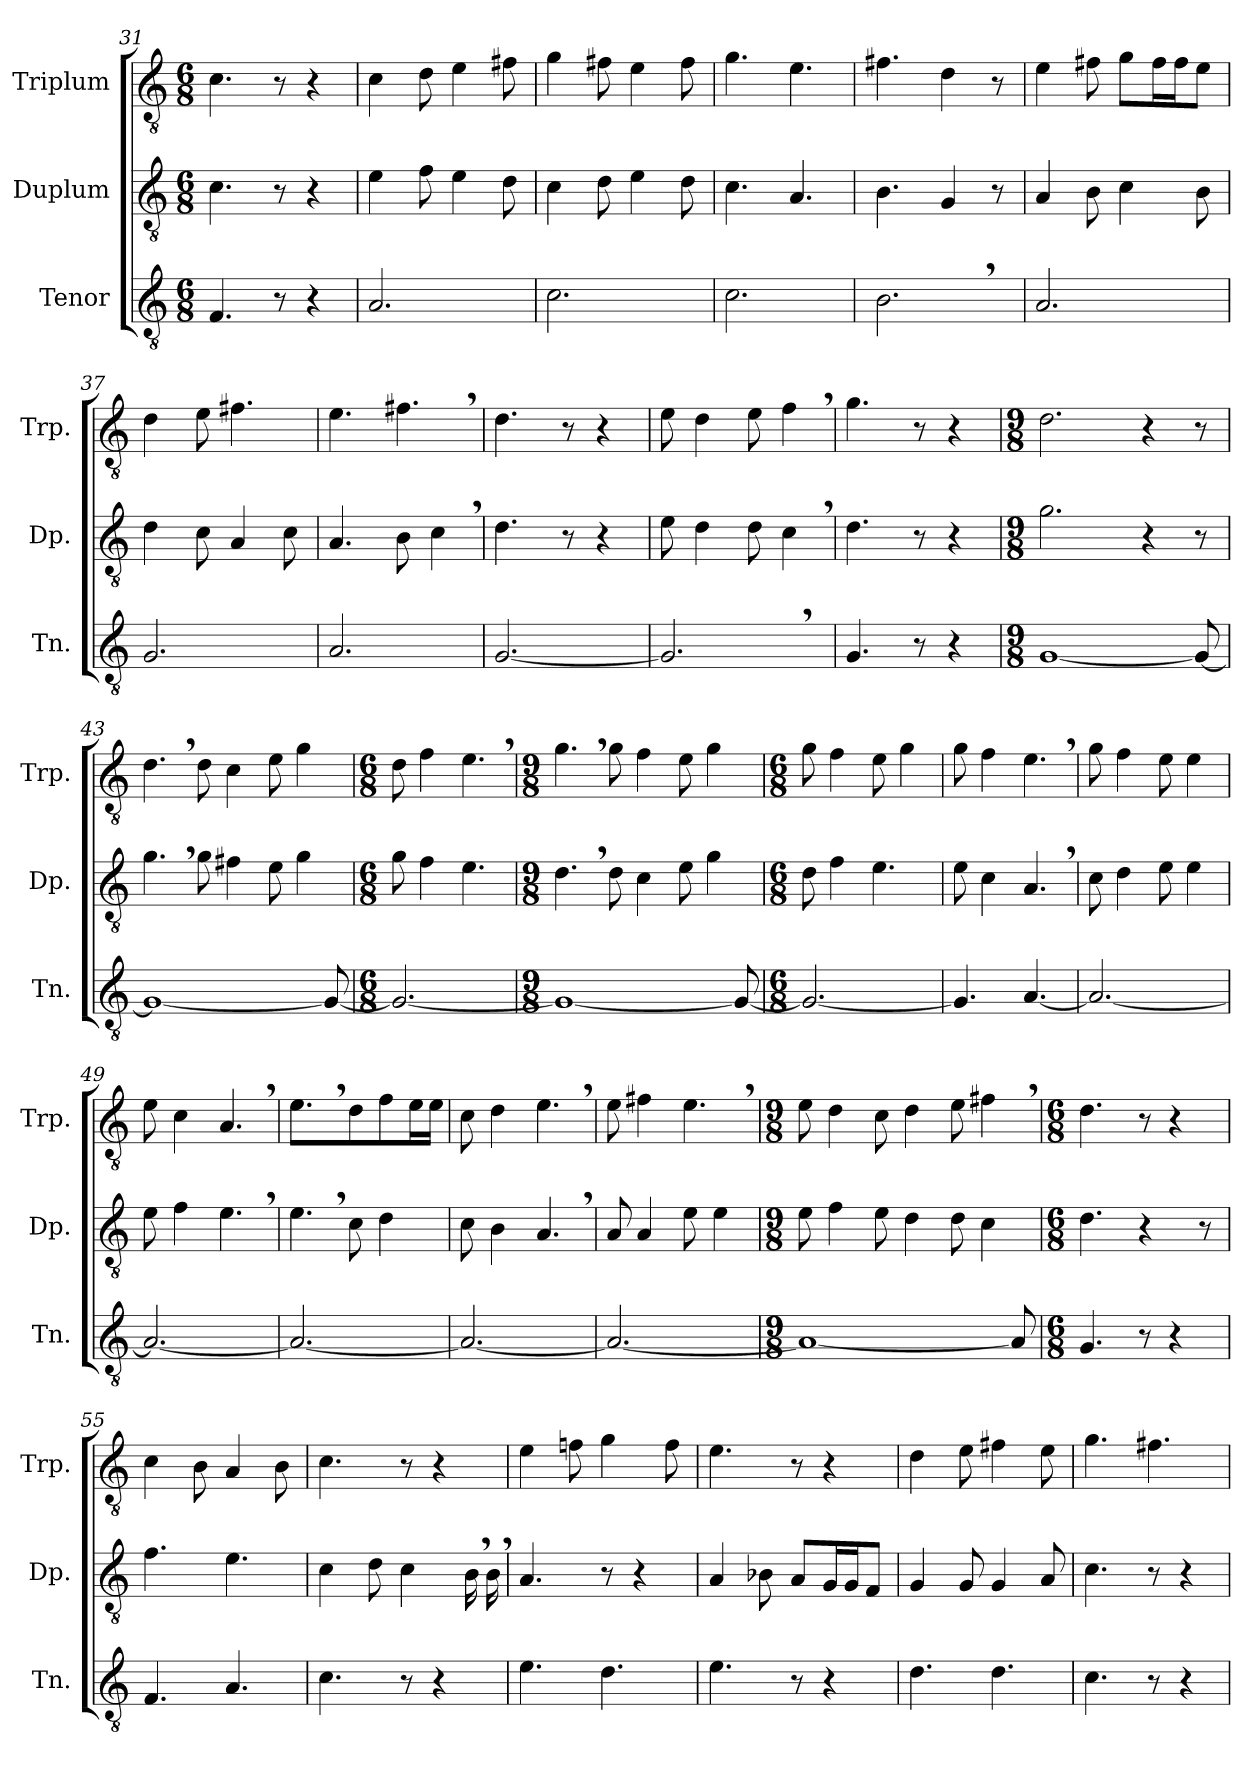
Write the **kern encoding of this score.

**kern	**kern	**kern
*part3	*part2	*part1
*staff3	*staff2	*staff1
*I"Tenor	*I"Duplum	*I"Triplum
*I'Tn.	*I'Dp.	*I'Trp.
*clefGv2	*clefGv2	*clefGv2
*k[]	*k[]	*k[]
*M6/8	*M6/8	*M6/8
=31	=31	=31
4.F/	4.c\	4.c\
8r	8r	8r
4r	4r	4r
=32	=32	=32
2.A/	4e\	4c\
.	8f\	8d\
.	4e\	4e\
.	8d\	8f#X\
!!LO:LB:g=z
=33	=33	=33
2.c\	4c\	4g\
.	8d\	8f#X\
.	4e\	4e\
.	8d\	8f#\
=34	=34	=34
2.c\	4.c\	4.g\
.	4.A/	4.e\
=35	=35	=35
2.B,\	4.B\	4.f#X\
.	4G/	4d\
.	8r	8r
=36	=36	=36
2.A/	4A/	4e\
.	8B\	8f#X\
.	4c\	8g\L
*	*	*tremolo
.	.	16f#\
.	.	16f#\
*	*	*Xtremolo
.	8B\	8e\J
=37	=37	=37
2.G/	4d\	4d\
.	8c\	8e\
.	4A/	4.f#X\
.	8c\	.
=38	=38	=38
2.A/	4.A/	4.e\
.	8B\	4.f#X,\
.	4c,\	.
=39	=39	=39
[2.G/	4.d\	4.d\
.	8r	8r
.	4r	4r
=40	=40	=40
2.G,/]	8e\	8e\
.	4d\	4d\
.	8d\	8e\
.	4c,\	4f,\
=41	=41	=41
4.G/	4.d\	4.g\
8r	8r	8r
4r	4r	4r
!!LO:LB:g=z
=42	=42	=42
*M9/8	*M9/8	*M9/8
[1G	2.g\	2.d\
.	4r	4r
8G/_	8r	8r
=43	=43	=43
1G_	4.g,\	4.d,\
.	8g\	8d\
.	4f#i\	4c\
.	8e\	8e\
.	4g\	4g\
8G/_	.	.
=44	=44	=44
*M6/8	*M6/8	*M6/8
2.G/_	8g\	8d\
.	4f\	4f\
.	4.e\	4.e,\
=45	=45	=45
*M9/8	*M9/8	*M9/8
1G_	4.d,\	4.g,\
.	8d\	8g\
.	4c\	4f\
.	8e\	8e\
.	4g\	4g\
8G/_	.	.
=46	=46	=46
*M6/8	*M6/8	*M6/8
2.G/_	8d\	8g\
.	4f\	4f\
.	4.e\	8e\
.	.	4g\
=47	=47	=47
4.G/]	8e\	8g\
.	4c\	4f\
[4.A/	4.A,/	4.e,\
=48	=48	=48
2.A/_	8c\	8g\
.	4d\	4f\
.	8e\	8e\
.	4e\	4e\
!!LO:LB:g=z
=49	=49	=49
2.A/_	8e\	8e\
.	4f\	4c\
.	4.e,\	4.A,/
=50	=50	=50
2.A/_	4.e,\	4.e,\
.	8c\	8d\L
.	4d\	8f\
*	*	*tremolo
.	.	16e\
.	.	16e\JJ
*	*	*Xtremolo
=51	=51	=51
2.A/_	8c\	8c\
.	4B\	4d\
.	4.A,/	4.e,\
=52	=52	=52
2.A/_	8A/	8e\
.	4A/	4f#i\
.	8e\	4.e,\
.	4e\	.
=53	=53	=53
*M9/8	*M9/8	*M9/8
1A_	8e\	8e\
.	4f\	4d\
.	8e\	8c\
.	4d\	4d\
.	8d\	8e\
.	4c\	4f#X,\
8A/]	.	.
=54	=54	=54
*M6/8	*M6/8	*M6/8
4.G/	4.d\	4.d\
8r	4r	8r
4r	.	4r
.	8r	.
=55	=55	=55
4.F/	4.f\	4c\
.	.	8B\
4.A/	4.e\	4A/
.	.	8B\
=56	=56	=56
4.c\	4c\	4.c\
.	8d\	.
8r	4c\	8r
4r	.	4r
*	*tremolo	*
.	16B,\	.
.	16B,\	.
*	*Xtremolo	*
!!LO:PB:g=z
=57	=57	=57
4.e\	4.A/	4e\
.	.	8fn\
4.d\	8r	4g\
.	4r	.
.	.	8f\
=58	=58	=58
4.e\	4A/	4.e\
.	8B-X\	.
8r	8A/L	8r
*	*tremolo	*
4r	16G/	4r
.	16G/	.
*	*Xtremolo	*
.	8F/J	.
=59	=59	=59
4.d\	4G/	4d\
.	8G/	8e\
4.d\	4G/	4f#X\
.	8A/	8e\
=60	=60	=60
4.c\	4.c\	4.g\
8r	8r	4.f#X\
4r	4r	.
=	=	=
*-	*-	*-
